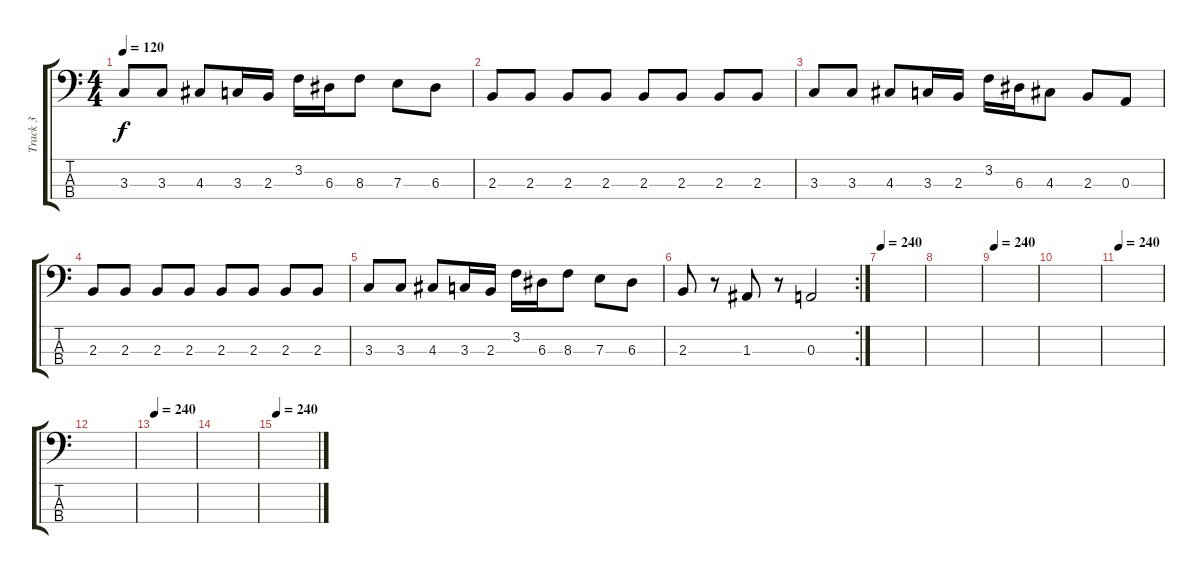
\track ("Track 3" "Track 3") {instrument electricbasspick}
\staff {score tabs}
\tuning (G2 D2 A1 E1) {hide}
\ts (4 4)
\tempo 120
\clef f4
\ks c
3.3.8{dy f} 3.3.8 4.3.8 3.3.16 2.3.16 3.2.16 6.3.16 8.3.8 7.3.8 6.3.8 |
2.3.8 2.3.8 2.3.8 2.3.8 2.3.8 2.3.8 2.3.8 2.3.8 |
3.3.8 3.3.8 4.3.8 3.3.16 2.3.16 3.2.16 6.3.16 4.3.8 2.3.8 0.3.8 |
2.3.8 2.3.8 2.3.8 2.3.8 2.3.8 2.3.8 2.3.8 2.3.8 |
3.3.8 3.3.8 4.3.8 3.3.16 2.3.16 3.2.16 6.3.16 8.3.8 7.3.8 6.3.8 |
\rc 2
2.3.8 r.8 1.3.8 r.8 0.3.2 |
\tempo 240
|
|
\tempo 240
|
|
\tempo 240
|
|
\tempo 240
|
|
\tempo 240
